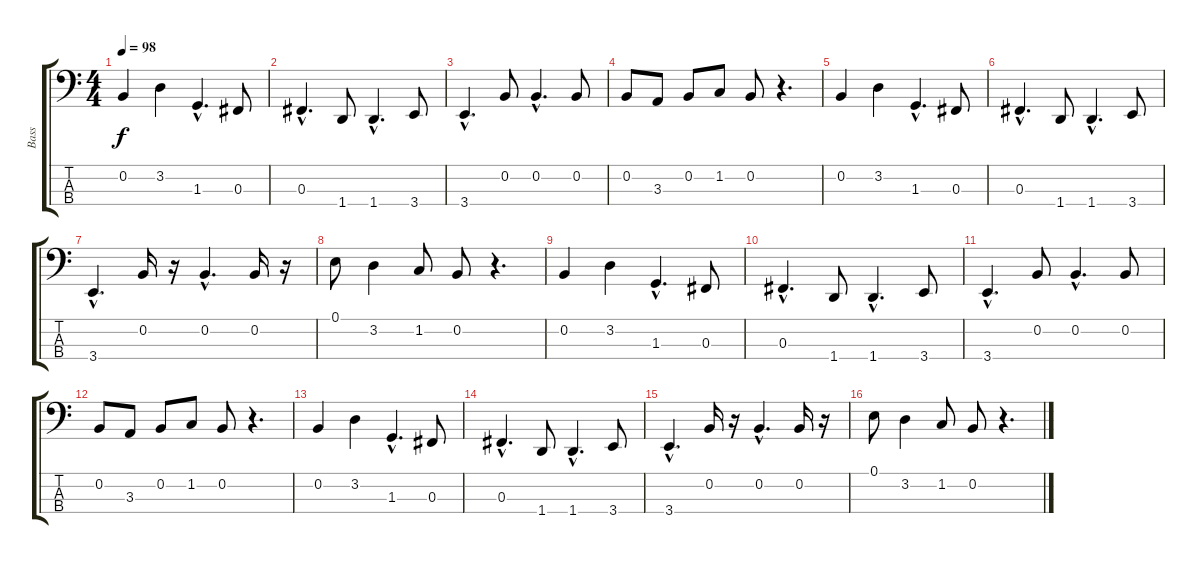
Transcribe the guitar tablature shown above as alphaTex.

\track ("Bass" "Bass") {instrument electricbassfinger}
\staff {score tabs}
\tuning (E2 B1 Gb1 Db1) {hide}
\ts (4 4)
\tempo 98
\clef f4
\ks c
0.2.4{dy f instrument electricbassfinger} 3.2.4 1.3{hac}.4{d} 0.3.8 |
0.3{hac}.4{d} 1.4.8 1.4{hac}.4{d} 3.4.8 |
3.4{hac}.4{d} 0.2.8 0.2{hac}.4{d} 0.2.8 |
0.2.8 3.3.8 0.2.8 1.2.8 0.2.8 r.4{d} |
0.2.4 3.2.4 1.3{hac}.4{d} 0.3.8 |
0.3{hac}.4{d} 1.4.8 1.4{hac}.4{d} 3.4.8 |
3.4{hac}.4{d} 0.2.16 r.16 0.2{hac}.4{d} 0.2.16 r.16 |
0.1.8 3.2.4 1.2.8 0.2.8 r.4{d} |
0.2.4{instrument electricbassfinger} 3.2.4 1.3{hac}.4{d} 0.3.8 |
0.3{hac}.4{d} 1.4.8 1.4{hac}.4{d} 3.4.8 |
3.4{hac}.4{d} 0.2.8 0.2{hac}.4{d} 0.2.8 |
0.2.8 3.3.8 0.2.8 1.2.8 0.2.8 r.4{d} |
0.2.4 3.2.4 1.3{hac}.4{d} 0.3.8 |
0.3{hac}.4{d} 1.4.8 1.4{hac}.4{d} 3.4.8 |
3.4{hac}.4{d} 0.2.16 r.16 0.2{hac}.4{d} 0.2.16 r.16 |
0.1.8 3.2.4 1.2.8 0.2.8 r.4{d}
